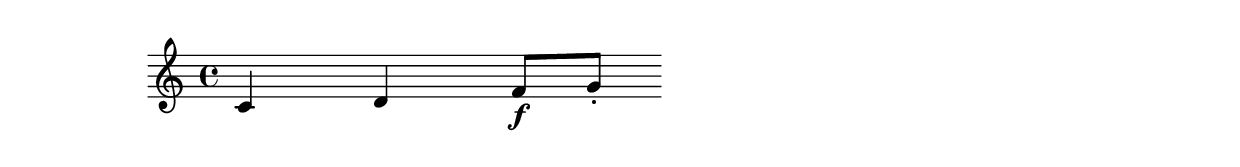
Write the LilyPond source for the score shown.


\header {
  texidoc = "This file gives a different result each time it is run, so
it should always show up in the output-distance testing. "

}

\version "2.16.0"


#(define time (gettimeofday))
#(define random-number
  (/ (random 100 (seed->random-state (+ (car time)
  	 			        (cdr time)))) 100.0))
  
\layout {
  line-width = #(* cm (+ 5 (* 10 random-number)))
  ragged-right = ##f
}

\relative c' { c4 d f8_\f[ g-.] }

